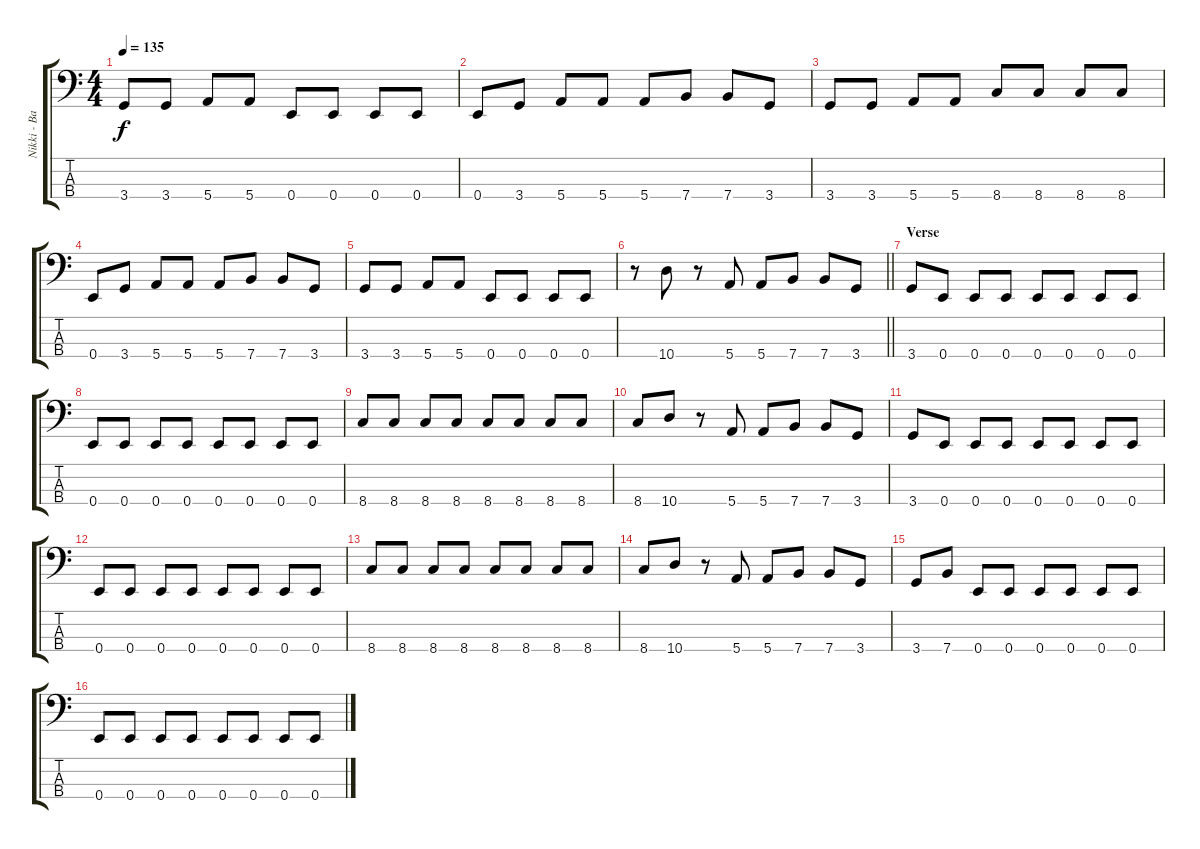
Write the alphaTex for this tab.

\track ("Nikki - Bass" "Nikki - Ba") {instrument electricbasspick}
\staff {score tabs}
\tuning (G2 D2 A1 E1) {hide}
\ts (4 4)
\tempo 135
\clef f4
\ks c
3.4.8{dy f} 3.4.8 5.4.8 5.4.8 0.4.8 0.4.8 0.4.8 0.4.8 |
0.4.8 3.4.8 5.4.8 5.4.8 5.4.8 7.4.8 7.4.8 3.4.8 |
3.4.8 3.4.8 5.4.8 5.4.8 8.4.8 8.4.8 8.4.8 8.4.8 |
0.4.8 3.4.8 5.4.8 5.4.8 5.4.8 7.4.8 7.4.8 3.4.8 |
3.4.8 3.4.8 5.4.8 5.4.8 0.4.8 0.4.8 0.4.8 0.4.8 |
\barLineRight lightlight
r.8 10.4.8 r.8 5.4.8 5.4.8 7.4.8 7.4.8 3.4.8 |
\section ("" "Verse")
3.4.8 0.4.8 0.4.8 0.4.8 0.4.8 0.4.8 0.4.8 0.4.8 |
0.4.8 0.4.8 0.4.8 0.4.8 0.4.8 0.4.8 0.4.8 0.4.8 |
8.4.8 8.4.8 8.4.8 8.4.8 8.4.8 8.4.8 8.4.8 8.4.8 |
8.4.8 10.4.8 r.8 5.4.8 5.4.8 7.4.8 7.4.8 3.4.8 |
3.4.8 0.4.8 0.4.8 0.4.8 0.4.8 0.4.8 0.4.8 0.4.8 |
0.4.8 0.4.8 0.4.8 0.4.8 0.4.8 0.4.8 0.4.8 0.4.8 |
8.4.8 8.4.8 8.4.8 8.4.8 8.4.8 8.4.8 8.4.8 8.4.8 |
8.4.8 10.4.8 r.8 5.4.8 5.4.8 7.4.8 7.4.8 3.4.8 |
3.4.8 7.4.8 0.4.8 0.4.8 0.4.8 0.4.8 0.4.8 0.4.8 |
0.4.8 0.4.8 0.4.8 0.4.8 0.4.8 0.4.8 0.4.8 0.4.8
